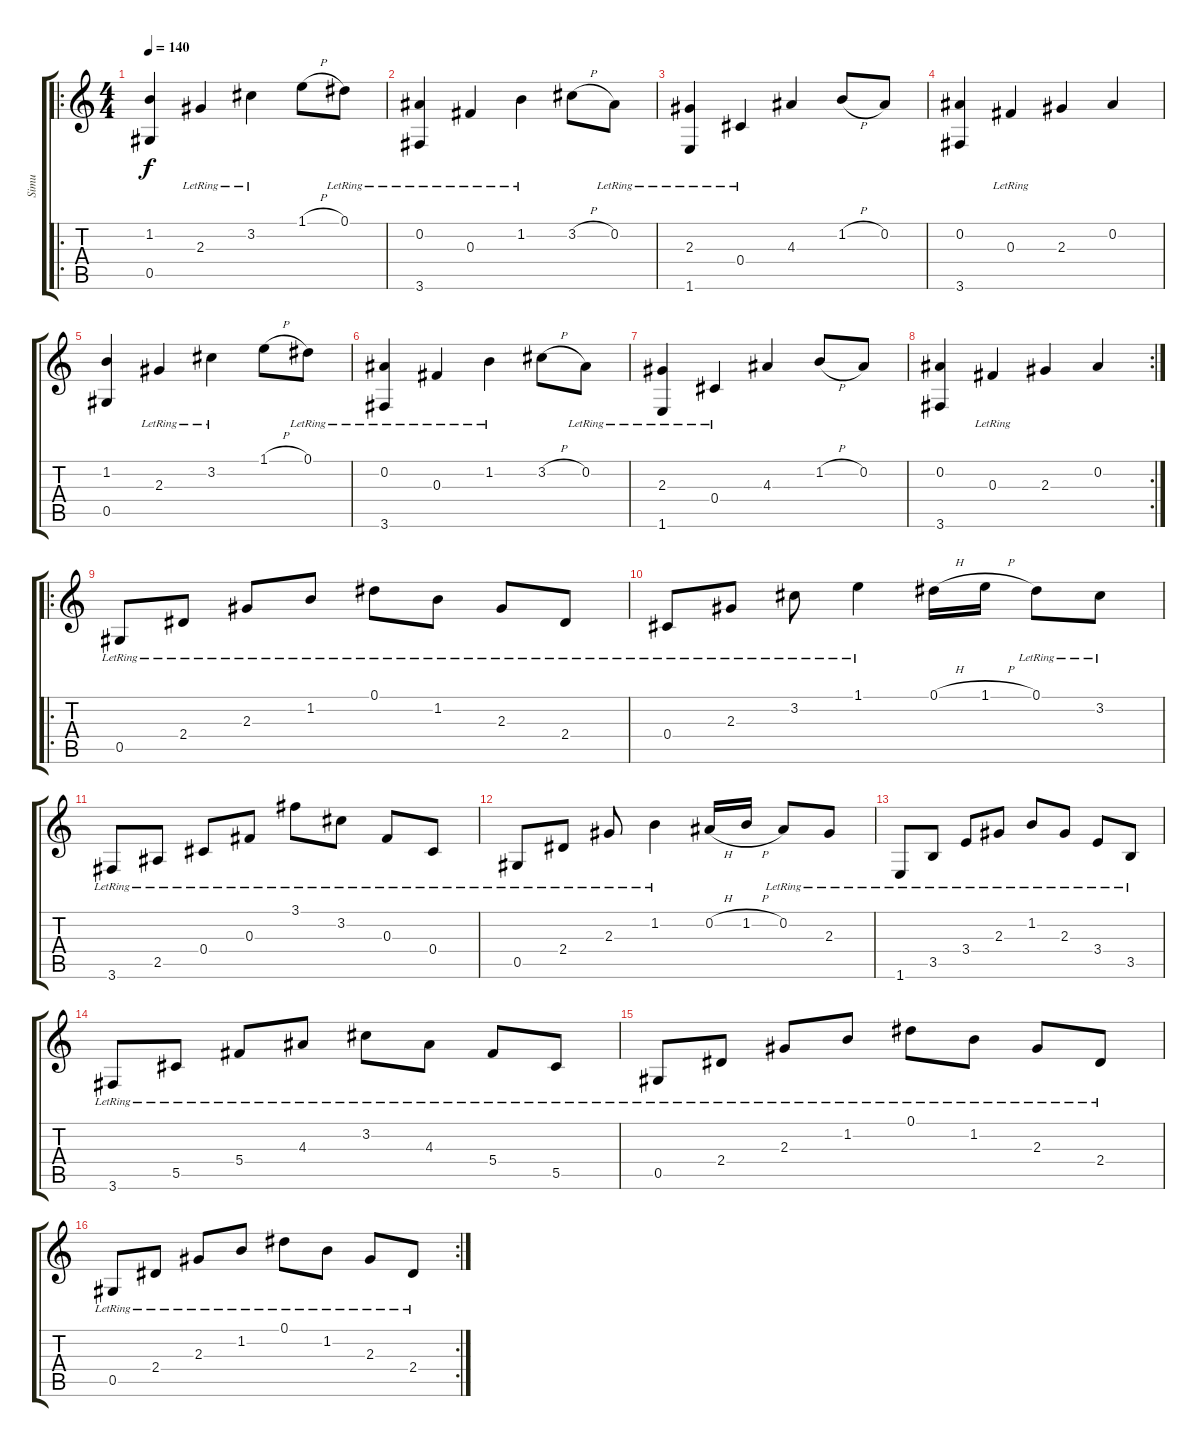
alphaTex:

\track ("Simu" "Simu") {instrument acousticguitarnylon}
\staff {score tabs}
\tuning (Eb4 Bb3 Gb3 Db3 Ab2 Eb2) {hide}
\ro
\ts (4 4)
\tempo 140
\clef g2
\ks c
(1.2 0.5).4{dy f} 2.3{lr}.4 3.2{lr}.4 1.1{h}.8 0.1{lr}.8 |
(0.2{lr} 3.6{lr}).4 0.3{lr}.4 1.2{lr}.4 3.2{h}.8 0.2{lr}.8 |
(2.3{lr} 1.6{lr}).4 0.4{lr}.4 4.3.4 1.2{h}.8 0.2.8 |
(0.2 3.6).4 0.3{lr}.4 2.3.4 0.2.4 |
(1.2 0.5).4 2.3{lr}.4 3.2{lr}.4 1.1{h}.8 0.1{lr}.8 |
(0.2{lr} 3.6{lr}).4 0.3{lr}.4 1.2{lr}.4 3.2{h}.8 0.2{lr}.8 |
(2.3{lr} 1.6{lr}).4 0.4{lr}.4 4.3.4 1.2{h}.8 0.2.8 |
\rc 2
(0.2 3.6).4 0.3{lr}.4 2.3.4 0.2.4 |
\ro
0.5{lr}.8 2.4{lr}.8 2.3{lr}.8 1.2{lr}.8 0.1{lr}.8 1.2{lr}.8 2.3{lr}.8 2.4{lr}.8 |
0.4{lr}.8 2.3{lr}.8 3.2{lr}.8 1.1{lr}.4 0.1{h}.16 1.1{h}.16 0.1{lr}.8 3.2{lr}.8 |
3.6{lr}.8 2.5{lr}.8 0.4{lr}.8 0.3{lr}.8 3.1{lr}.8 3.2{lr}.8 0.3{lr}.8 0.4{lr}.8 |
0.5{lr}.8 2.4{lr}.8 2.3{lr}.8 1.2{lr}.4 0.2{h}.16 1.2{h}.16 0.2{lr}.8 2.3{lr}.8 |
1.6{lr}.8 3.5{lr}.8 3.4{lr}.8 2.3{lr}.8 1.2{lr}.8 2.3{lr}.8 3.4{lr}.8 3.5{lr}.8 |
3.6{lr}.8 5.5{lr}.8 5.4{lr}.8 4.3{lr}.8 3.2{lr}.8 4.3{lr}.8 5.4{lr}.8 5.5{lr}.8 |
0.5{lr}.8 2.4{lr}.8 2.3{lr}.8 1.2{lr}.8 0.1{lr}.8 1.2{lr}.8 2.3{lr}.8 2.4{lr}.8 |
\rc 2
0.5{lr}.8 2.4{lr}.8 2.3{lr}.8 1.2{lr}.8 0.1{lr}.8 1.2{lr}.8 2.3{lr}.8 2.4{lr}.8
